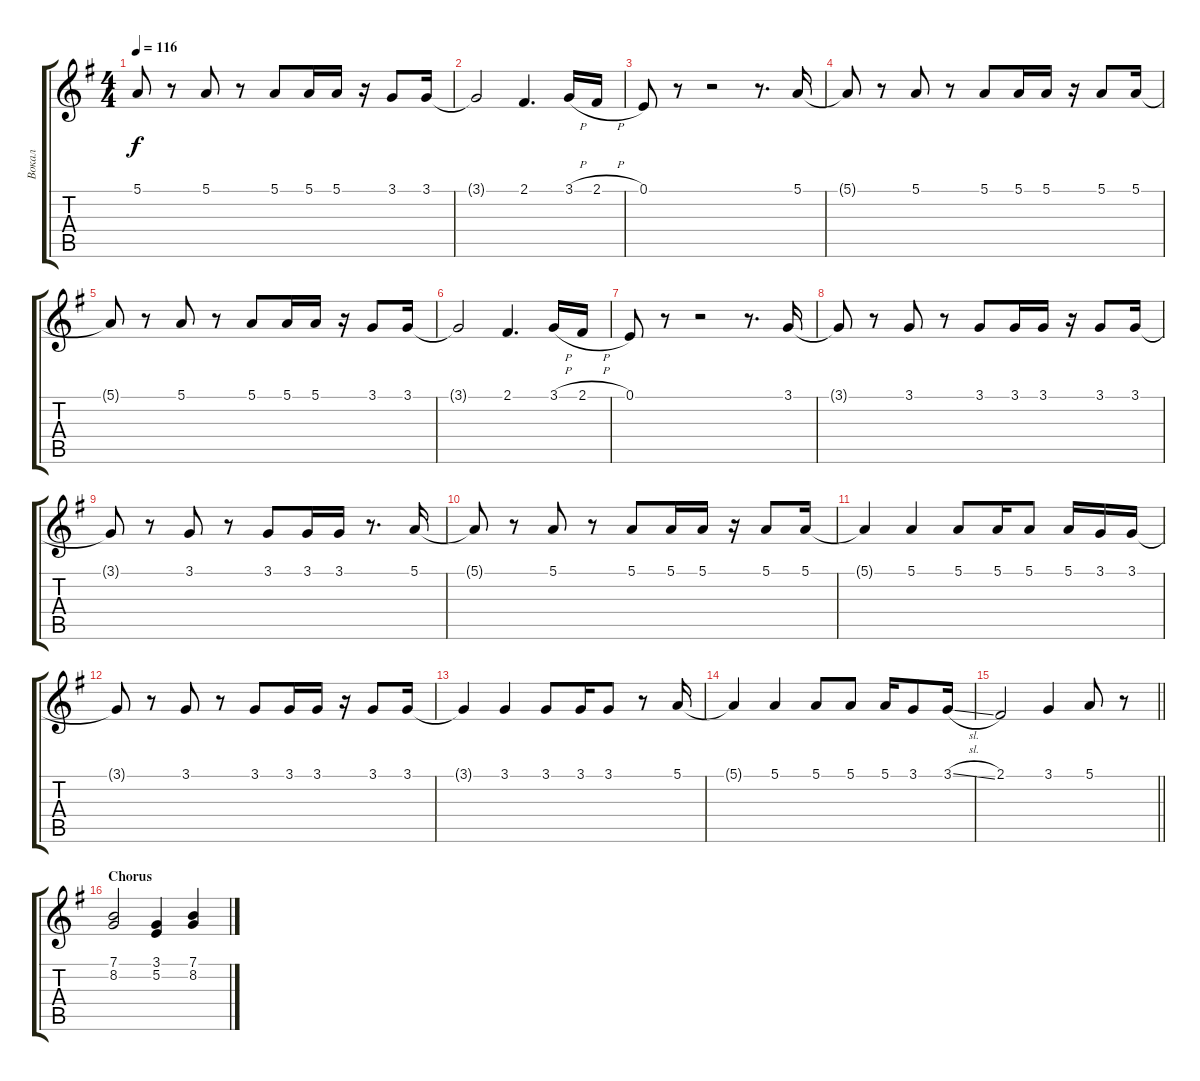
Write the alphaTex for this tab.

\track ("Вокал" "Вокал") {instrument trumpet}
\staff {score tabs}
\tuning (E4 B3 G3 D3 A2 E2) {hide}
\ts (4 4)
\tempo 116
\clef g2
\ks eminor
5.1{t}.8{dy f} r.8 5.1.8 r.8 5.1.8 5.1.16 5.1.16 r.16 3.1.8 3.1.16 |
3.1{t}.2 2.1.4{d} 3.1{h}.16 2.1{h}.16 |
0.1.8 r.8 r.2 r.8{d} 5.1.16 |
5.1{t}.8 r.8 5.1.8 r.8 5.1.8 5.1.16 5.1.16 r.16 5.1.8 5.1.16 |
5.1{t}.8 r.8 5.1.8 r.8 5.1.8 5.1.16 5.1.16 r.16 3.1.8 3.1.16 |
3.1{t}.2 2.1.4{d} 3.1{h}.16 2.1{h}.16 |
0.1.8 r.8 r.2 r.8{d} 3.1.16 |
3.1{t}.8 r.8 3.1.8 r.8 3.1.8 3.1.16 3.1.16 r.16 3.1.8 3.1.16 |
3.1{t}.8 r.8 3.1.8 r.8 3.1.8 3.1.16 3.1.16 r.8{d} 5.1.16 |
5.1{t}.8 r.8 5.1.8 r.8 5.1.8 5.1.16 5.1.16 r.16 5.1.8 5.1.16 |
5.1{t}.4 5.1.4 5.1.8 5.1.16 5.1.8 5.1.16 3.1.16 3.1.16 |
3.1{t}.8 r.8 3.1.8 r.8 3.1.8 3.1.16 3.1.16 r.16 3.1.8 3.1.16 |
3.1{t}.4 3.1.4 3.1.8 3.1.16 3.1.8 r.8 5.1.16 |
5.1{t}.4 5.1.4 5.1.8 5.1.8 5.1.16 3.1.8 3.1{sl}.16 |
\barLineRight lightlight
2.1.2 3.1.4 5.1.8 r.8 |
\section ("" "Chorus")
(7.1 8.2).2 (3.1 5.2).4 (7.1 8.2).4
